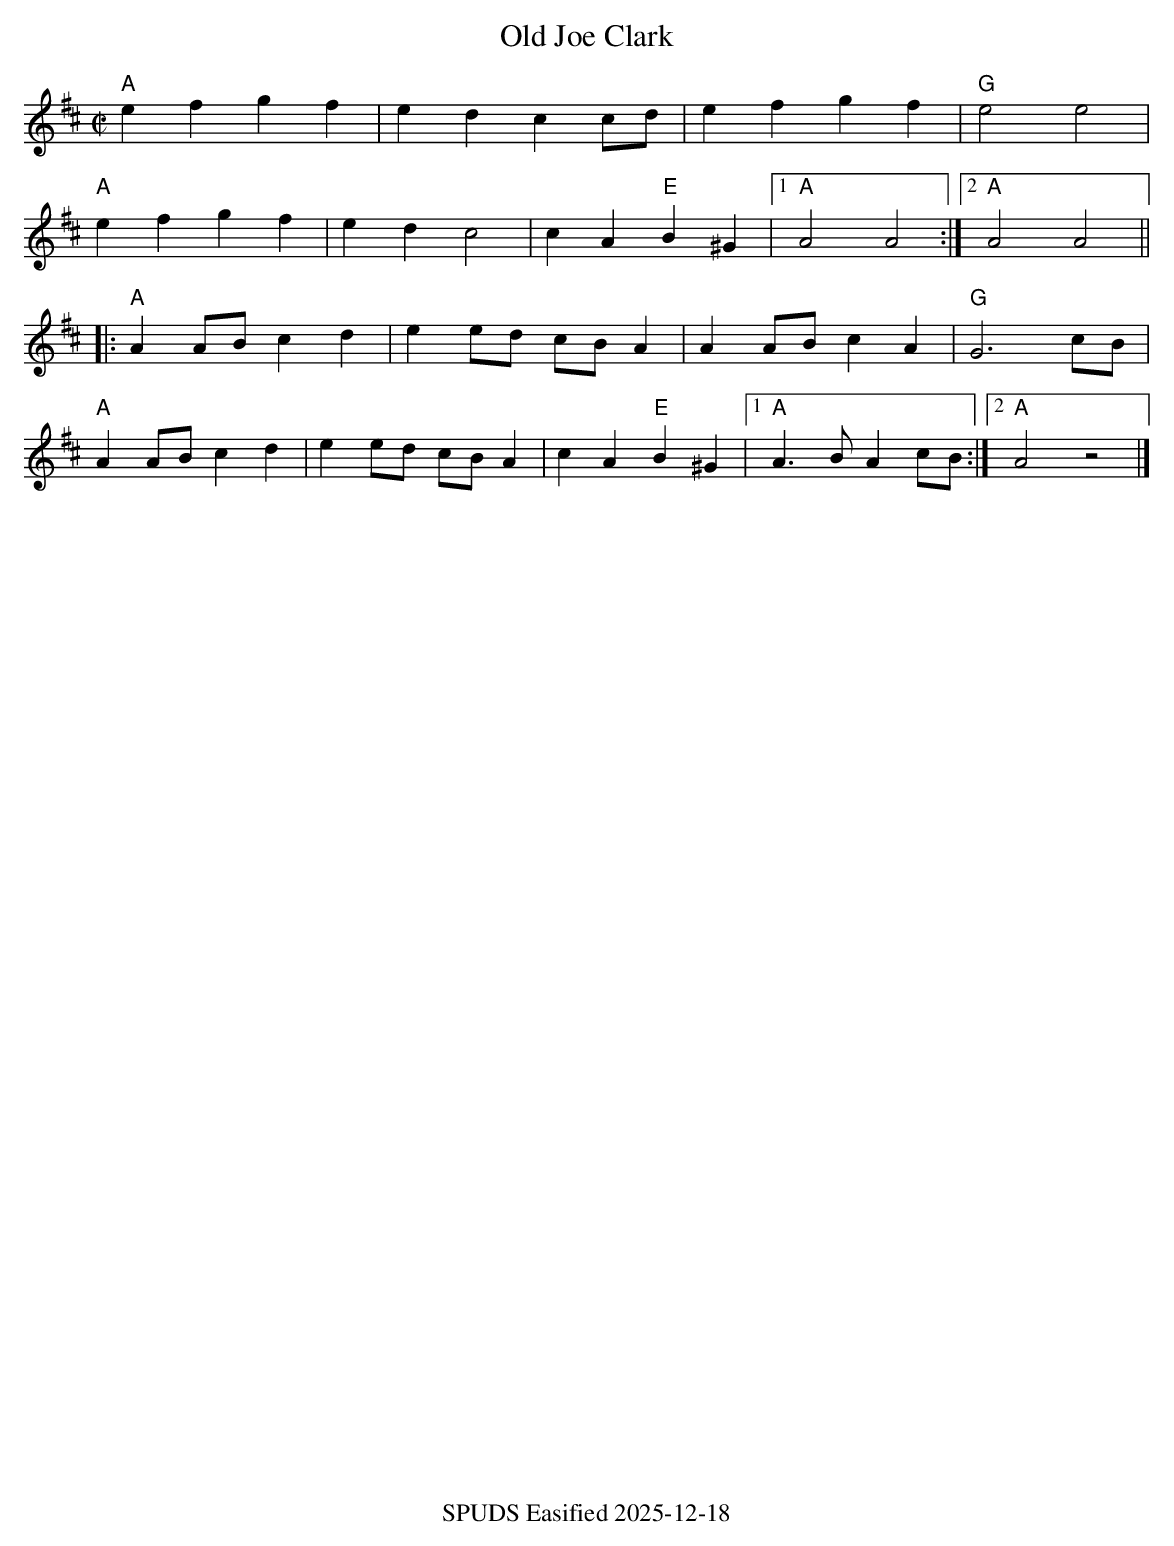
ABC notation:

X:1
T:Old Joe Clark
M:C|
K:Amix
"A"e2f2 g2f2| e2d2 c2 cd| e2f2g2f2 | "G"e4 e4|
"A"e2f2 g2f2| e2d2 c4|c2A2 "E"B2^G2|1"A"A4 A4 :|2"A"A4 A4||
|:"A"A2 AB c2d2| e2ed cB A2 | A2 ABc2 A2 | "G"G6 cB|
"A"A2 AB c2d2| e2ed cBA2 |c2A2 "E"B2^G2|1"A"A2>B2 A2 cB :|2"A"A4z4|]
